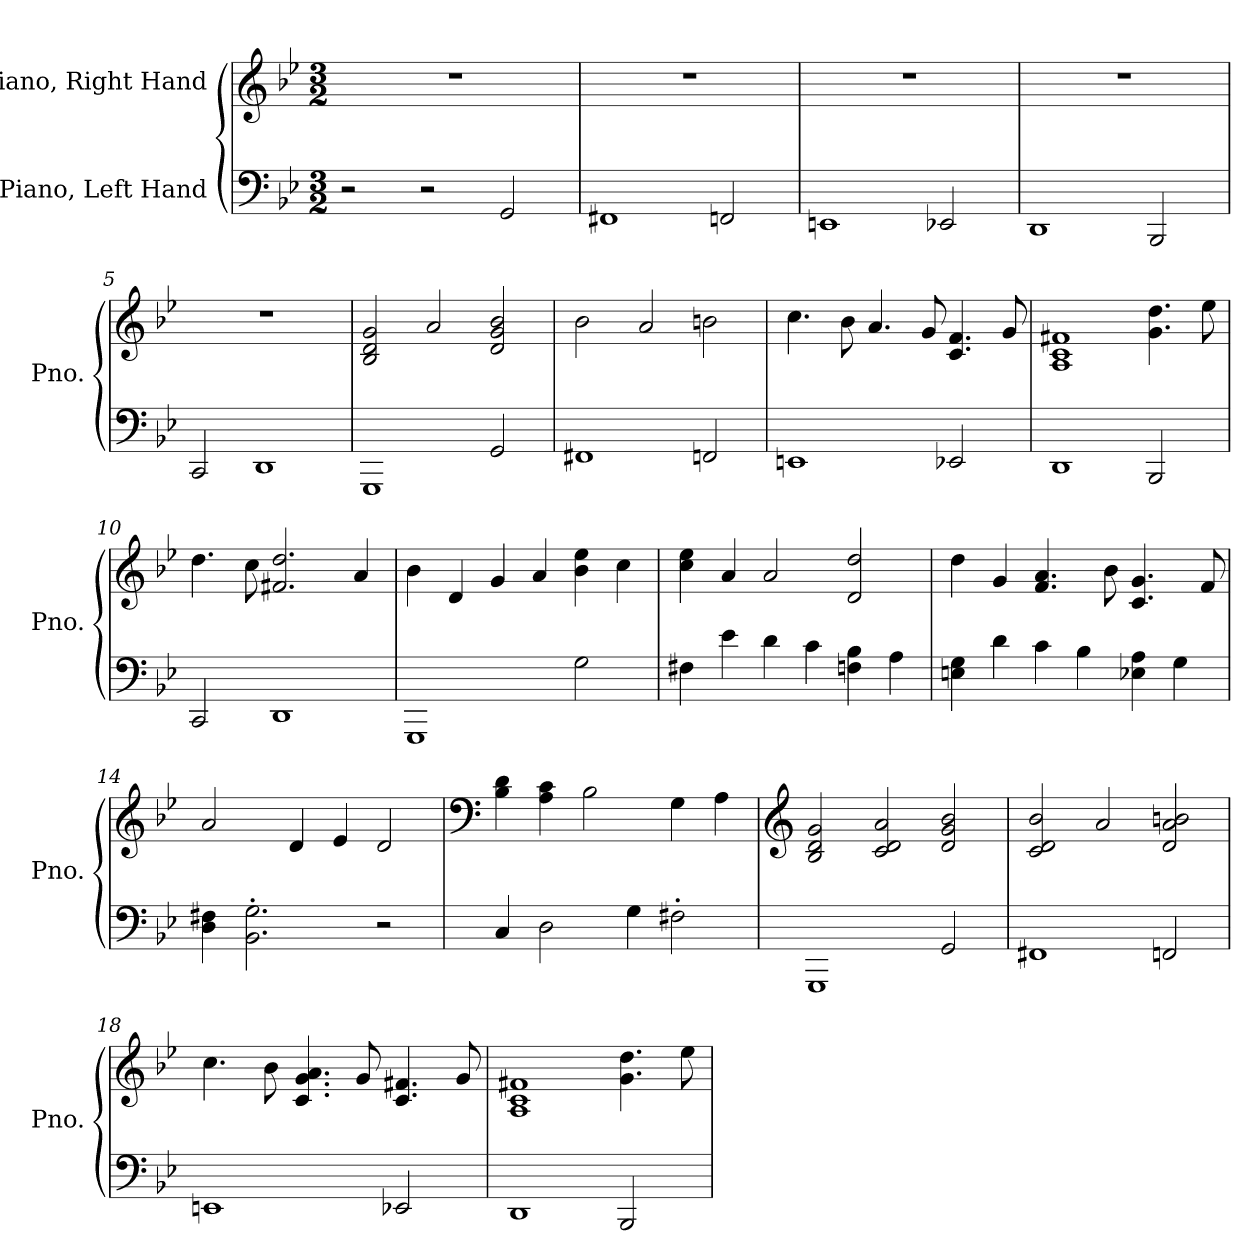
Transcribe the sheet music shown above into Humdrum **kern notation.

**kern	**kern
*part2	*part1
*staff2	*staff1
*I"Piano, Left Hand	*I"Piano, Right Hand
*I'Pno.	*I'Pno.
*clefF4	*clefG2
*k[b-e-]	*k[b-e-]
*M3/2	*M3/2
*MM100	*MM100
=1	=1
2r	1.r
2r	.
2GG/	.
=2	=2
1FF#X	1.r
2FFn/	.
=3	=3
1EEn	1.r
2EE-X/	.
=4	=4
1DD	1.r
2BBB-/	.
=5	=5
2CC/	1.r
1DD	.
=6	=6
1GGG	2B-/ 2d/ 2g/
.	2a/
2GG/	2d/ 2g/ 2b-/
=7	=7
1FF#X	2b-\
.	2a/
2FFn/	2bn\
!!LO:LB:g=z
=8	=8
1EEn	4.cc\
.	8b-\
.	4.a/
.	8g/
2EE-X/	4.c/ 4.f/
.	8g/
=9	=9
1DD	1A 1c 1f#X
2BBB-/	4.g\ 4.dd\
.	8ee-\
=10	=10
2CC/	4.dd\
.	8cc\
1DD	2.f#X/ 2.dd/
.	4a/
=11	=11
1GGG	4b-\
.	4d/
.	4g/
.	4a/
2G\	4b-\ 4ee-\
.	4cc\
=12	=12
4F#X\	4cc\ 4ee-\
4e-\	4a/
4d\	2a/
4c\	.
4Fn\ 4B-\	2d/ 2dd/
4A\	.
!!LO:LB:g=z
=13	=13
4En\ 4G\	4dd\
4d\	4g/
4c\	4.f/ 4.a/
4B-\	.
.	8b-\
4E-X\ 4A\	4.c/ 4.g/
4G\	.
.	8f/
=14	=14
4D\ 4F#X\	2a/
2.BB-\' 2.G\'	.
.	4d/
.	4e-/
2r	2d/
=15	=15
*	*clefF4
4C/	4B-\ 4d\
2D\	4A\ 4c\
.	2B-\
4G\	.
2F#X'\	4G\
.	4A\
=16	=16
*	*clefG2
1GGG	2B-/ 2d/ 2g/
.	2c/ 2d/ 2a/
2GG/	2d/ 2g/ 2b-/
=17	=17
1FF#X	2c/ 2d/ 2b-/
.	2a/
2FFn/	2d/ 2a/ 2bn/
!!LO:LB:g=z
=18	=18
1EEn	4.cc\
.	8b-\
.	4.c/ 4.g/ 4.a/
.	8g/
2EE-X/	4.c/ 4.f#X/
.	8g/
=19	=19
1DD	1A 1c 1f#X
2BBB-/	4.g\ 4.dd\
.	8ee-\
=	=
*-	*-
